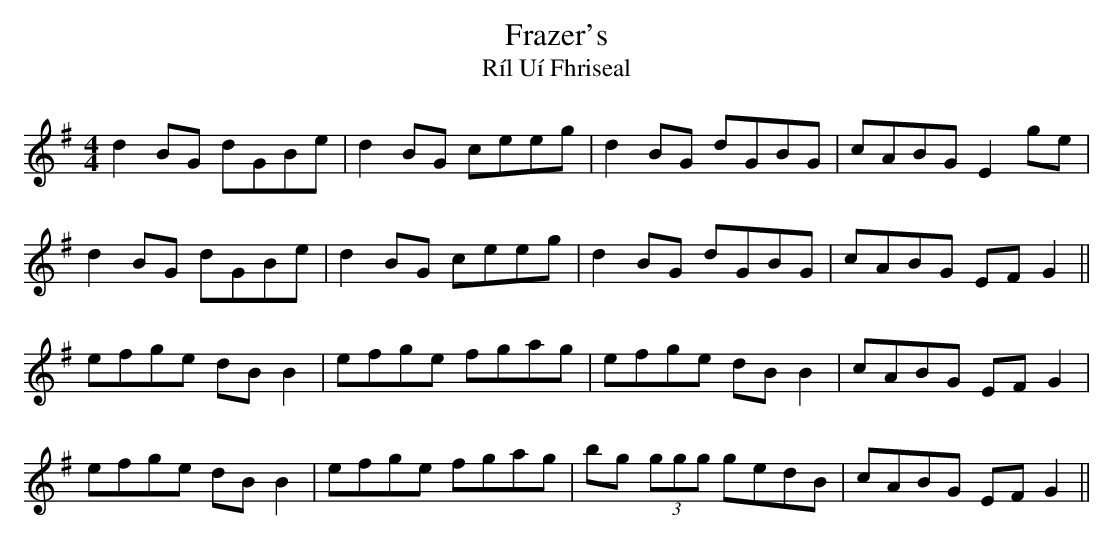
X:1
T: Frazer's
T: R\'il U\'i Fhriseal
L: 1/8
M: 4/4
K: G
d2 BG dGBe|d2 BG ceeg|d2 BG dGBG|cABG E2 ge|
d2 BG dGBe|d2 BG ceeg|d2 BG dGBG|cABG EF G2 ||
efge dB B2|efge fgag|efge dB B2|cABG EF G2|
efge dB B2|efge fgag|bg (3ggg gedB|cABG EF G2 ||
